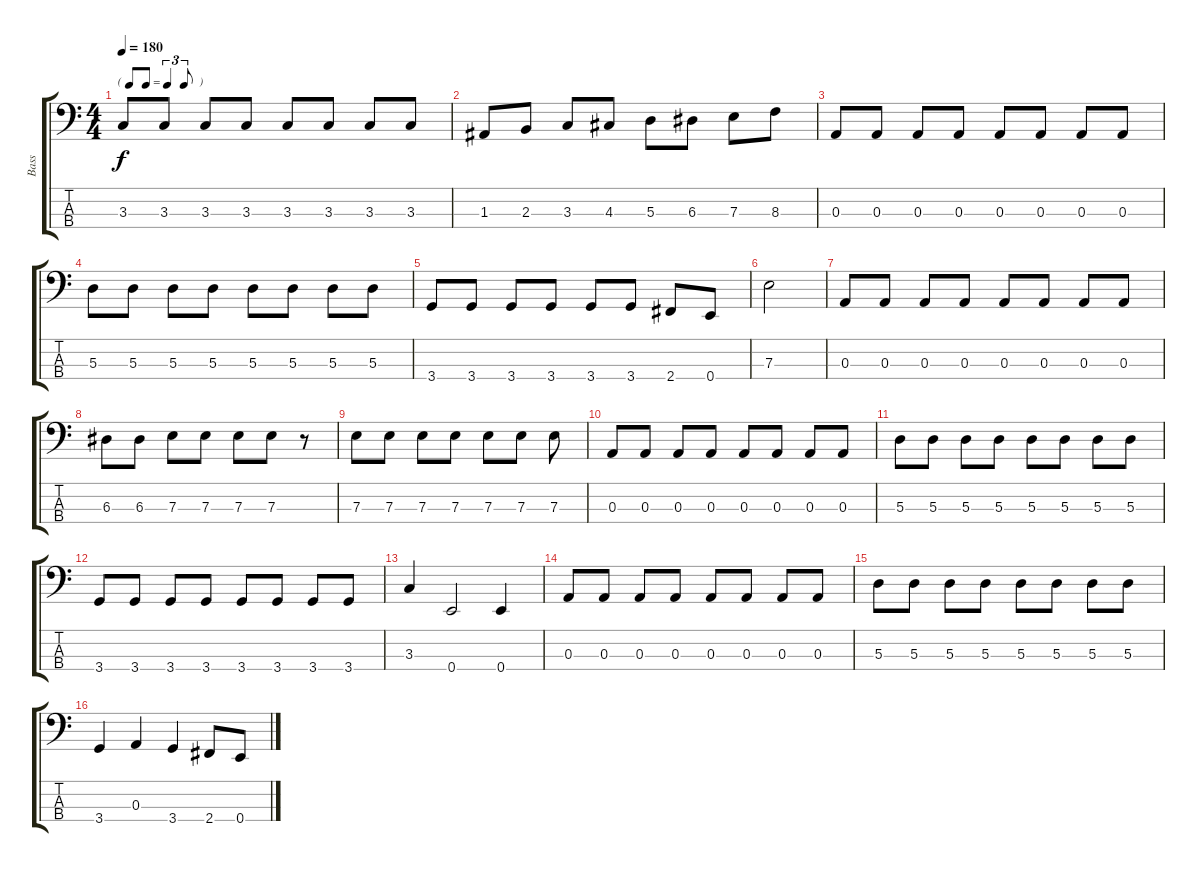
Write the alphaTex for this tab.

\track ("Bass" "Bass") {instrument slapbass2}
\staff {score tabs}
\tuning (G2 D2 A1 E1) {hide}
\ts (4 4)
\tf triplet8th
\tempo 180
\clef f4
\ks c
3.3.8{dy f} 3.3.8 3.3.8 3.3.8 3.3.8 3.3.8 3.3.8 3.3.8 |
1.3.8 2.3.8 3.3.8 4.3.8 5.3.8 6.3.8 7.3.8 8.3.8 |
0.3.8 0.3.8 0.3.8 0.3.8 0.3.8 0.3.8 0.3.8 0.3.8 |
5.3.8 5.3.8 5.3.8 5.3.8 5.3.8 5.3.8 5.3.8 5.3.8 |
3.4.8 3.4.8 3.4.8 3.4.8 3.4.8 3.4.8 2.4.8 0.4.8 |
7.3.2 |
0.3.8 0.3.8 0.3.8 0.3.8 0.3.8 0.3.8 0.3.8 0.3.8 |
6.3.8 6.3.8 7.3.8 7.3.8 7.3.8 7.3.8 r.8 |
7.3.8 7.3.8 7.3.8 7.3.8 7.3.8 7.3.8 7.3.8 |
0.3.8 0.3.8 0.3.8 0.3.8 0.3.8 0.3.8 0.3.8 0.3.8 |
5.3.8 5.3.8 5.3.8 5.3.8 5.3.8 5.3.8 5.3.8 5.3.8 |
3.4.8 3.4.8 3.4.8 3.4.8 3.4.8 3.4.8 3.4.8 3.4.8 |
3.3.4 0.4.2 0.4.4 |
0.3.8 0.3.8 0.3.8 0.3.8 0.3.8 0.3.8 0.3.8 0.3.8 |
5.3.8 5.3.8 5.3.8 5.3.8 5.3.8 5.3.8 5.3.8 5.3.8 |
3.4.4 0.3.4 3.4.4 2.4.8 0.4.8
